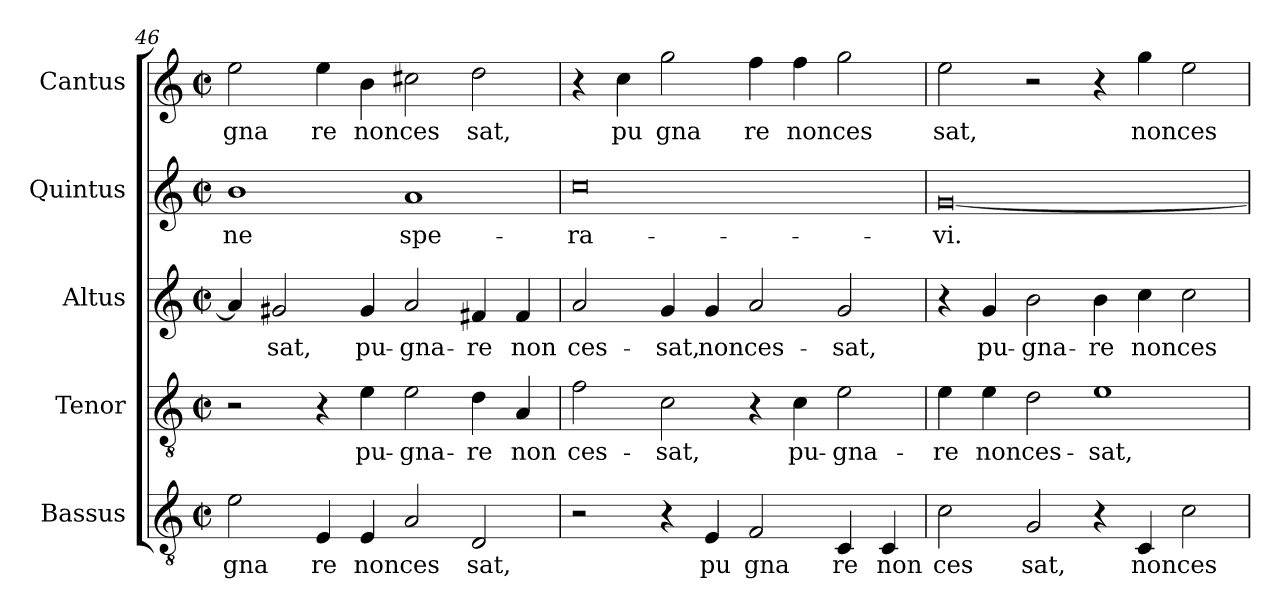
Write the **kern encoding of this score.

**kern	**text	**kern	**text	**kern	**text	**kern	**text	**kern	**text
*part5	*part5	*part4	*part4	*part3	*part3	*part2	*part2	*part1	*part1
*staff5	*staff5	*staff4	*staff4	*staff3	*staff3	*staff2	*staff2	*staff1	*staff1
*I"Bassus	*	*I"Tenor	*	*I"Altus	*	*I"Quintus	*	*I"Cantus	*
!!LO:LB:g=z
*clefGv2	*	*clefGv2	*	*clefG2	*	*clefG2	*	*clefG2	*
*M2/2	*	*M2/2	*	*M2/2	*	*M2/2	*	*M2/2	*
*met(c|)	*	*met(c|)	*	*met(c|)	*	*met(c|)	*	*met(c|)	*
=46	=46	=46	=46	=46	=46	=46	=46	=46	=46
!	!LO:LY:b:cj	!	!	!	!	!	!LO:LY:b:cj	!	!LO:LY:b:cj
2e\	gna	2r	.	4a/]	.	1b	-ne	2ee\	gna
!	!	!	!	!	!LO:LY:b:cj	!	!	!	!
.	.	.	.	2g#X/	sat,	.	.	.	.
!	!LO:LY:b:cj	!	!	!	!	!	!	!	!LO:LY:b:cj
4E/	re	4r	.	.	.	.	.	4ee\	re
!	!LO:LY:b:cj	!	!LO:LY:b:cj	!	!LO:LY:b:cj	!	!	!	!LO:LY:b:cj
4E/	non	4e\	pu-	4g#/	pu-	.	.	4b\	non
!	!LO:LY:b:cj	!	!LO:LY:b:cj	!	!LO:LY:b:cj	!	!LO:LY:b:cj	!	!LO:LY:b:cj
2A/	ces	2e\	-gna-	2a/	-gna-	1a	spe-	2cc#X\	ces
!	!LO:LY:b:cj	!	!LO:LY:b:cj	!	!LO:LY:b:cj	!	!	!	!LO:LY:b:cj
2D/	sat,	4d\	-re	4f#X/	-re	.	.	2dd\	sat,
!	!	!	!LO:LY:b:cj	!	!LO:LY:b:cj	!	!	!	!
.	.	4A/	non	4f#/	non	.	.	.	.
=47	=47	=47	=47	=47	=47	=47	=47	=47	=47
!	!	!	!LO:LY:b:cj	!	!LO:LY:b:cj	!	!LO:LY:b:cj	!	!
2r	.	2f\	ces-	2a/	ces-	0cc	-ra-	4r	.
!	!	!	!	!	!	!	!	!	!LO:LY:b:cj
.	.	.	.	.	.	.	.	4cc\	pu
!	!	!	!LO:LY:b:cj	!	!LO:LY:b:cj	!	!	!	!LO:LY:b:cj
4r	.	2c\	-sat,	4g/	-sat,	.	.	2gg\	gna
!	!LO:LY:b:cj	!	!	!	!LO:LY:b:cj	!	!	!	!
4E/	pu	.	.	4g/	non	.	.	.	.
!	!LO:LY:b:cj	!	!	!	!LO:LY:b:cj	!	!	!	!LO:LY:b:cj
2F/	gna	4r	.	2a/	ces-	.	.	4ff\	re
!	!	!	!LO:LY:b:cj	!	!	!	!	!	!LO:LY:b:cj
.	.	4c\	pu-	.	.	.	.	4ff\	non
!	!LO:LY:b:cj	!	!LO:LY:b:cj	!	!LO:LY:b:cj	!	!	!	!LO:LY:b:cj
4C/	re	2e\	-gna-	2g/	-sat,	.	.	2gg\	ces
!	!LO:LY:b:cj	!	!	!	!	!	!	!	!
4C/	non	.	.	.	.	.	.	.	.
=48	=48	=48	=48	=48	=48	=48	=48	=48	=48
!	!LO:LY:b:cj	!	!LO:LY:b:cj	!	!	!	!LO:LY:b:cj	!	!LO:LY:b:cj
2c\	ces	4e\	-re	4r	.	[<0g	-vi.	2ee\	sat,
!	!	!	!LO:LY:b:cj	!	!LO:LY:b:cj	!	!	!	!
.	.	4e\	non	4g/	pu-	.	.	.	.
!	!LO:LY:b:cj	!	!LO:LY:b:cj	!	!LO:LY:b:cj	!	!	!	!
2G/	sat,	2d\	ces-	2b\	-gna-	.	.	2r	.
!	!	!	!LO:LY:b:cj	!	!LO:LY:b:cj	!	!	!	!
4r	.	1e	-sat,	4b\	-re	.	.	4r	.
!	!LO:LY:b:cj	!	!	!	!LO:LY:b:cj	!	!	!	!LO:LY:b:cj
4C/	non	.	.	4cc\	non	.	.	4gg\	non
!	!LO:LY:b:cj	!	!	!	!LO:LY:b:cj	!	!	!	!LO:LY:b:cj
2c\	ces	.	.	2cc\	ces-	.	.	2ee\	ces
=	=	=	=	=	=	=	=	=	=
*-	*-	*-	*-	*-	*-	*-	*-	*-	*-
